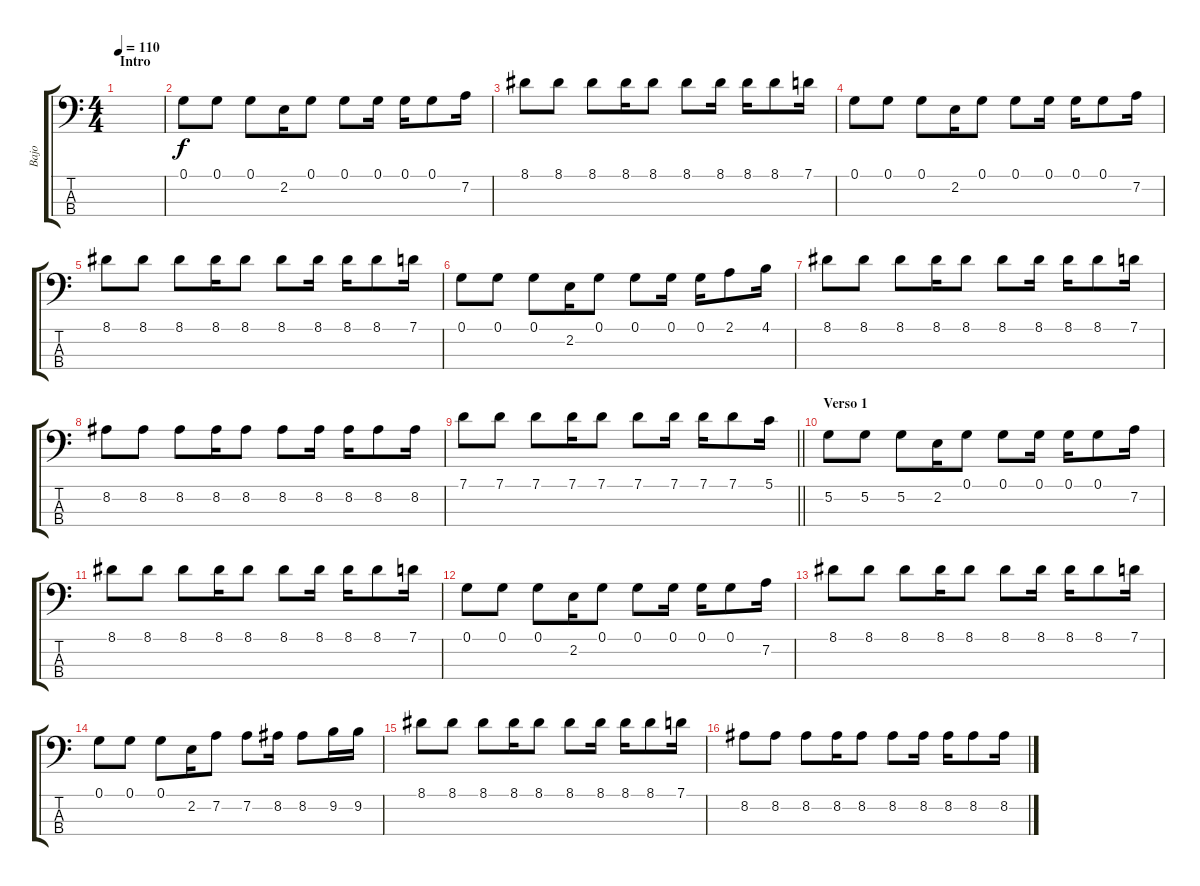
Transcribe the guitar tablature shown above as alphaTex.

\track ("Bajo" "Bajo") {instrument electricbasspick}
\staff {score tabs}
\tuning (G2 D2 A1 E1) {hide}
\ts (4 4)
\section ("" "Intro")
\tempo 110
\clef f4
\ks c
|
0.1.8 0.1.8 0.1.8 2.2.16 0.1.8 0.1.8 0.1.16 0.1.16 0.1.8 7.2.16 |
8.1.8 8.1.8 8.1.8 8.1.16 8.1.8 8.1.8 8.1.16 8.1.16 8.1.8 7.1.16 |
0.1.8 0.1.8 0.1.8 2.2.16 0.1.8 0.1.8 0.1.16 0.1.16 0.1.8 7.2.16 |
8.1.8 8.1.8 8.1.8 8.1.16 8.1.8 8.1.8 8.1.16 8.1.16 8.1.8 7.1.16 |
0.1.8 0.1.8 0.1.8 2.2.16 0.1.8 0.1.8 0.1.16 0.1.16 2.1.8 4.1.16 |
8.1.8 8.1.8 8.1.8 8.1.16 8.1.8 8.1.8 8.1.16 8.1.16 8.1.8 7.1.16 |
8.2.8 8.2.8 8.2.8 8.2.16 8.2.8 8.2.8 8.2.16 8.2.16 8.2.8 8.2.16 |
\barLineRight lightlight
7.1.8 7.1.8 7.1.8 7.1.16 7.1.8 7.1.8 7.1.16 7.1.16 7.1.8 5.1.16 |
\section ("" "Verso 1")
5.2.8 5.2.8 5.2.8 2.2.16 0.1.8 0.1.8 0.1.16 0.1.16 0.1.8 7.2.16 |
8.1.8 8.1.8 8.1.8 8.1.16 8.1.8 8.1.8 8.1.16 8.1.16 8.1.8 7.1.16 |
0.1.8 0.1.8 0.1.8 2.2.16 0.1.8 0.1.8 0.1.16 0.1.16 0.1.8 7.2.16 |
8.1.8 8.1.8 8.1.8 8.1.16 8.1.8 8.1.8 8.1.16 8.1.16 8.1.8 7.1.16 |
0.1.8 0.1.8 0.1.8 2.2.16 7.2.8 7.2.8 8.2.16 8.2.8 9.2.16 9.2.16 |
8.1.8 8.1.8 8.1.8 8.1.16 8.1.8 8.1.8 8.1.16 8.1.16 8.1.8 7.1.16 |
8.2.8 8.2.8 8.2.8 8.2.16 8.2.8 8.2.8 8.2.16 8.2.16 8.2.8 8.2.16
